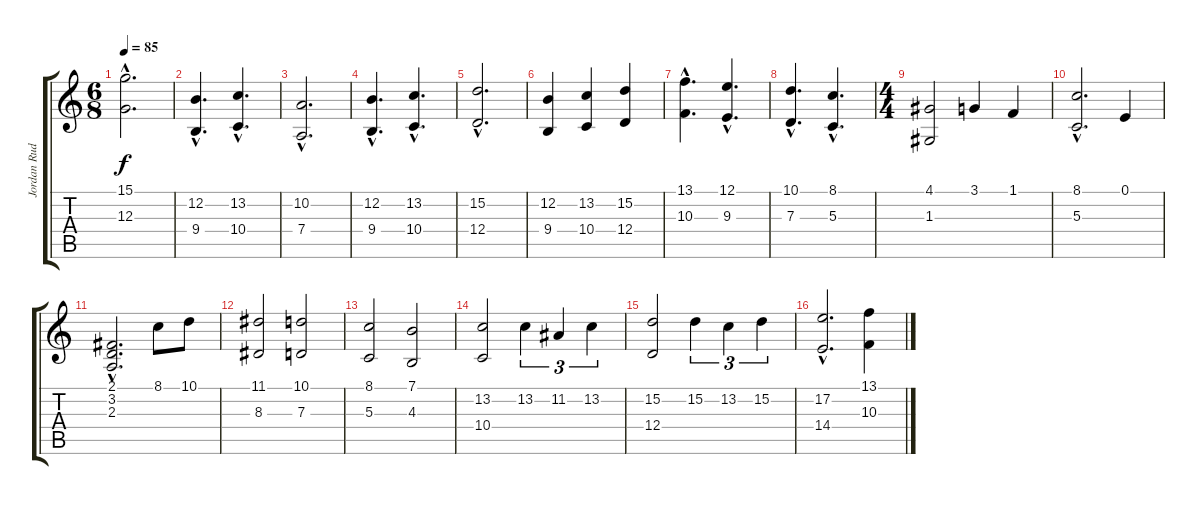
\track ("Jordan Rudness Strings" "Jordan Rud") {instrument stringensemble1}
\staff {score tabs}
\tuning (E4 B3 G3 D3 A2 E2) {hide}
\ts (6 8)
\tempo 85
\clef g2
\ks c
(15.1{hac} 12.3{hac}).2{d dy f} |
(12.2{hac} 9.4{hac}).4{d} (13.2{hac} 10.4{hac}).4{d} |
(10.2{hac} 7.4{hac}).2{d} |
(12.2{hac} 9.4{hac}).4{d} (13.2{hac} 10.4{hac}).4{d} |
(15.2{hac} 12.4{hac}).2{d} |
(12.2 9.4).4 (13.2 10.4).4 (15.2 12.4).4 |
(13.1{hac} 10.3{hac}).4{d} (12.1{hac} 9.3{hac}).4{d} |
(10.1{hac} 7.3{hac}).4{d} (8.1{hac} 5.3{hac}).4{d} |
\ts (4 4)
(4.1 1.3).2 3.1.4 1.1.4 |
(8.1{hac} 5.3{hac}).2{d} 0.1.4 |
(2.1{hac} 3.2{hac} 2.3{hac}).2{d} 8.1.8 10.1.8 |
(11.1 8.3).2 (10.1 7.3).2 |
(8.1 5.3).2 (7.1 4.3).2 |
(13.2 10.4).2 13.2.4{tu (3 2)} 11.2.4{tu (3 2)} 13.2.4{tu (3 2)} |
(15.2 12.4).2 15.2.4{tu (3 2)} 13.2.4{tu (3 2)} 15.2.4{tu (3 2)} |
(17.2{hac} 14.4{hac}).2{d} (13.1 10.3).4
